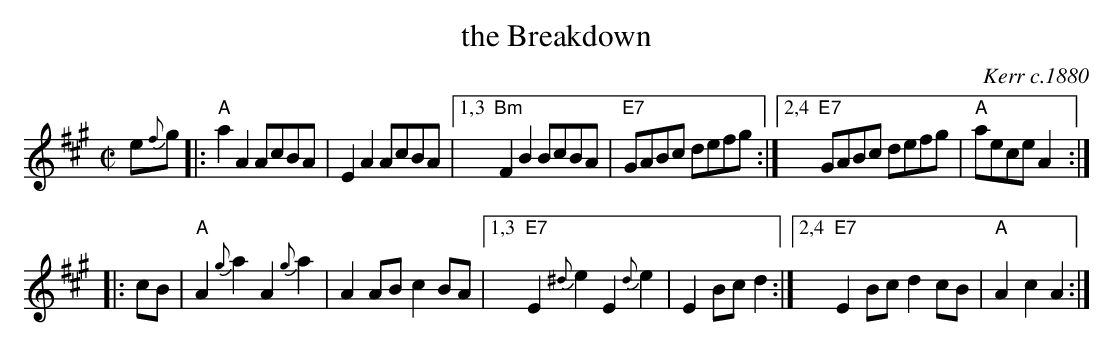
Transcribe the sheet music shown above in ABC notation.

X:1
T: the Breakdown
O: Kerr c.1880
M: C|
L: 1/8
K: A
e{f}g \
|:"A"a2A2 AcBA | E2A2 AcBA |[1,3 "Bm"F2B2 BcBA | "E7"GABc defg \
                          :|[2,4 "E7"GABc defg | "A"aece A2 :|
|: cB \
| "A"A2{g}a2 A2{g}a2 | A2AB c2BA |[1,3 "E7"E2{^d}e2 E2{d}e2 | E2Bc d2 \
                                :|[2,4 "E7"E2Bc d2cB | "A"A2c2 A2 :|
